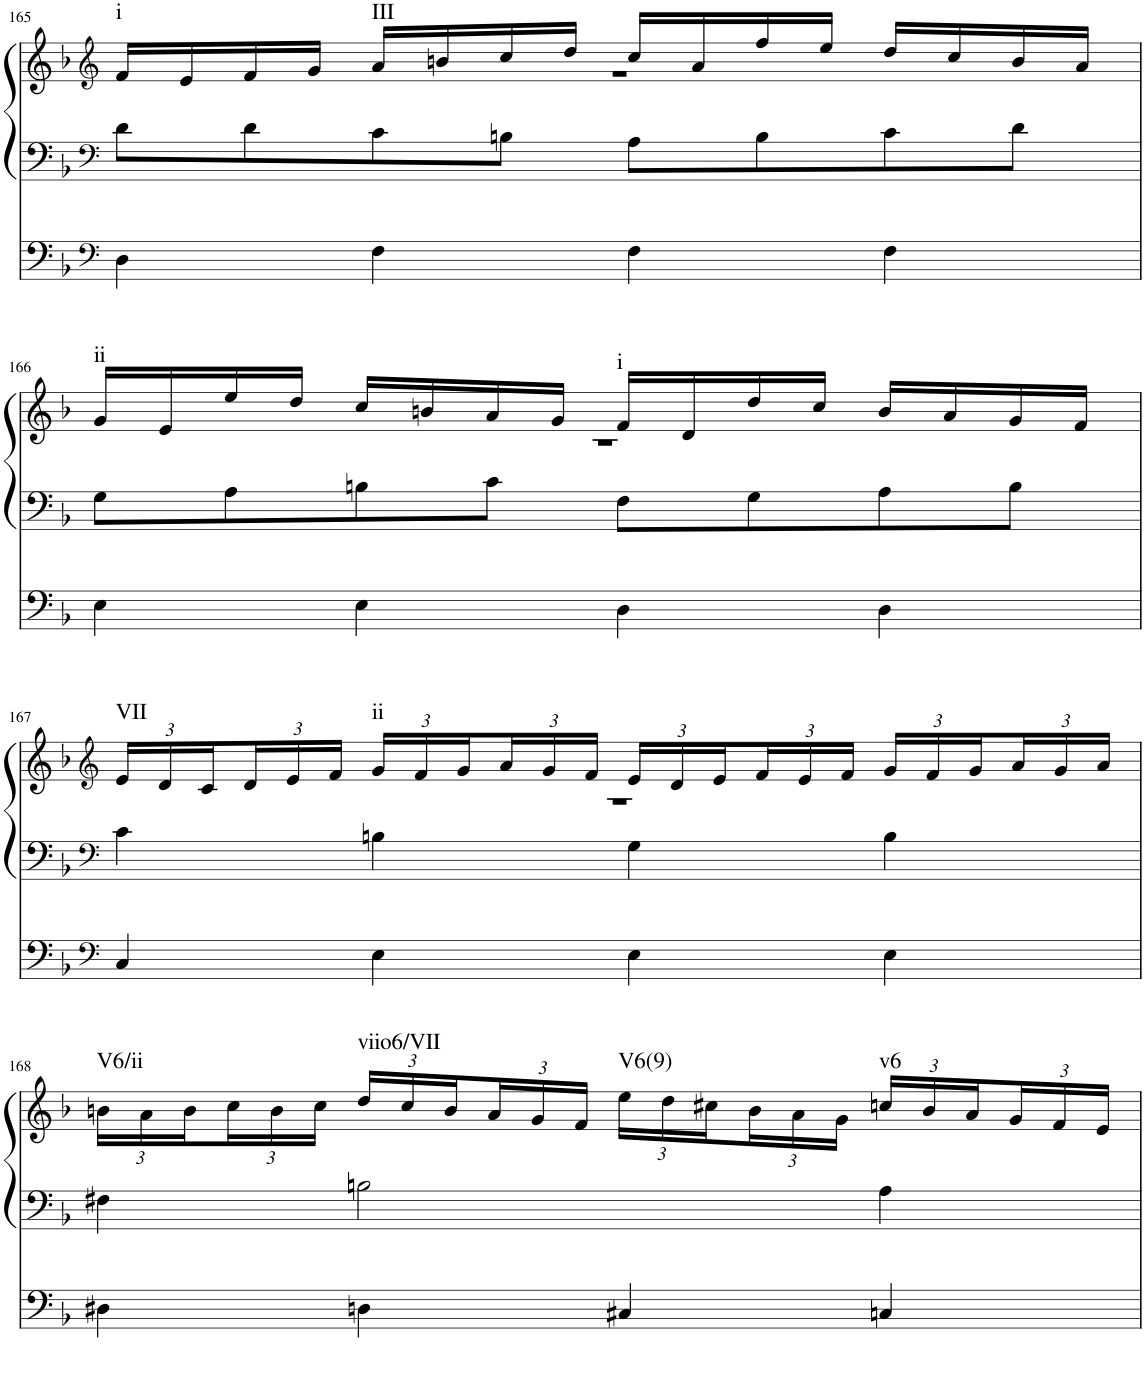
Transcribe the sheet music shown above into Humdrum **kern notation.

**kern	**kern	**kern	**harte
*part2	*part1	*part1	*part1
*staff3	*staff2	*staff1	*
*I"Pedal	*I"linke Hand	*	*
!!LO:PB:g=z
*clefF4	*clefF4	*clefG2	*
*k[b-]	*k[b-]	*k[b-]	*
*M4/4	*M4/4	*M4/4	*
=165	=165	=165	=165
*	*	*^	*
!	!	!	!	!LO:H:kt=i
4D\	8d\L	16f/LL	1r	N
.	.	16e/	.	.
.	8d\	16f/	.	.
.	.	16g/JJ	.	.
!	!	!	!	!LO:H:kt=III
4F\	8c\	16a/LL	.	N
.	.	16bn/	.	.
.	8Bn\J	16cc/	.	.
.	.	16dd/JJ	.	.
4F\	8A\L	16cc/LL	.	.
.	.	16a/	.	.
.	8B\	16ff/	.	.
.	.	16ee/JJ	.	.
4F\	8c\	16dd/LL	.	.
.	.	16cc/	.	.
.	8d\J	16b/	.	.
.	.	16a/JJ	.	.
!!LO:LB:g=z	!!
=166	=166	=166	=166	=166
!	!	!	!	!LO:H:kt=ii
4E\	8G\L	16g/LL	1r	N
.	.	16e/	.	.
.	8A\	16ee/	.	.
.	.	16dd/JJ	.	.
4E\	8Bn\	16cc/LL	.	.
.	.	16bn/	.	.
.	8c\J	16a/	.	.
.	.	16g/JJ	.	.
!	!	!	!	!LO:H:kt=i
4D\	8F\L	16f/LL	.	N
.	.	16d/	.	.
.	8G\	16dd/	.	.
.	.	16cc/JJ	.	.
4D\	8A\	16b/LL	.	.
.	.	16a/	.	.
.	8B\J	16g/	.	.
.	.	16f/JJ	.	.
!!LO:LB:g=z	!!
=167	=167	=167	=167	=167
*clefF4	*clefF4	*clefG2	*	*
*	*	*Xbrackettup	*	*
!	!	!	!	!LO:H:kt=VII
4C/	4c\	24e/LL	1r	N
.	.	24d/	.	.
.	.	24c/	.	.
.	.	24d/	.	.
.	.	24e/	.	.
.	.	24f/JJ	.	.
!	!	!	!	!LO:H:kt=ii
4E\	4Bn\	24g/LL	.	N
.	.	24f/	.	.
.	.	24g/	.	.
.	.	24a/	.	.
.	.	24g/	.	.
.	.	24f/JJ	.	.
4E\	4G\	24e/LL	.	.
.	.	24d/	.	.
.	.	24e/	.	.
.	.	24f/	.	.
.	.	24e/	.	.
.	.	24f/JJ	.	.
4E\	4B\	24g/LL	.	.
.	.	24f/	.	.
.	.	24g/	.	.
.	.	24a/	.	.
.	.	24g/	.	.
.	.	24a/JJ	.	.
*	*	*v	*v	*
!!LO:LB:g=z
=168	=168	=168	=168
!	!	!	!LO:H:kt=V6/ii
4D#X\	4F#X\	24bn\LL	N
.	.	24a\	.
.	.	24b\	.
.	.	24cc\	.
.	.	24b\	.
.	.	24cc\JJ	.
!	!	!	!LO:H:kt=viio6/VII
4Dn\	2Bn\	24dd/LL	N
.	.	24cc/	.
.	.	24b/	.
.	.	24a/	.
.	.	24g/	.
.	.	24f/JJ	.
!	!	!	!LO:H:kt=V6(9)
4C#X/	.	24ee\LL	N
.	.	24dd\	.
.	.	24cc#X\	.
.	.	24b\	.
.	.	24a\	.
.	.	24g\JJ	.
!	!	!	!LO:H:kt=v6
4Cn/	4A\	24ccn/LL	N
.	.	24b/	.
.	.	24a/	.
.	.	24g/	.
.	.	24f/	.
.	.	24e/JJ	.
=	=	=	=
*-	*-	*-	*-
